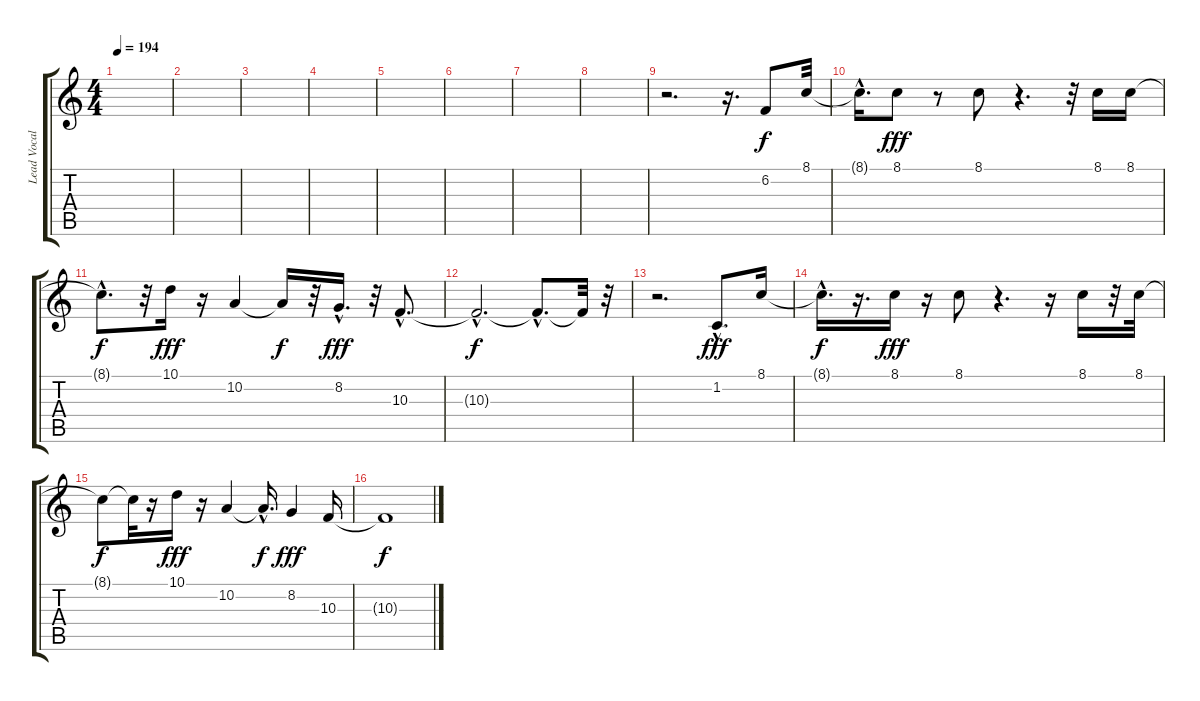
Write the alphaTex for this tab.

\track ("Lead Vocals" "Lead Vocal") {instrument tangoaccordion}
\staff {score tabs}
\tuning (E4 B3 G3 D3 A2 E2) {hide}
\ts (4 4)
\tempo 194
\clef g2
\ks c
|
|
|
|
|
|
|
|
r.2{d} r.16{d} 6.2.8 8.1.32 |
8.1{hac t}.16{d dy f} 8.1.8{dy fff} r.8 8.1.8 r.4{d} r.32 8.1.16 8.1.16 |
8.1{hac t}.8{d dy f} r.32 10.1.16{dy fff} r.16 10.2.4 10.2{t}.16{dy f} r.32 8.2{hac}.16{d dy fff} r.32 10.3{hac}.8{d} |
10.3{hac t}.2{d dy f} 10.3{hac t}.8{d} 10.3{t}.32 r.32 |
r.2{d} 1.2{hac}.8{d dy fff} 8.1.16 |
8.1{hac t}.16{d dy f} r.16{d} 8.1.16{dy fff} r.16 8.1.8 r.4{d} r.16 8.1.16 r.32 8.1.32 |
8.1{t}.8{dy f} 8.1{t}.32 r.16 10.1.16{dy fff} r.16 10.2.4 10.2{hac t}.16{d dy f} 8.2.4{dy fff} 10.3.16 |
10.3{t}.1{dy f}
